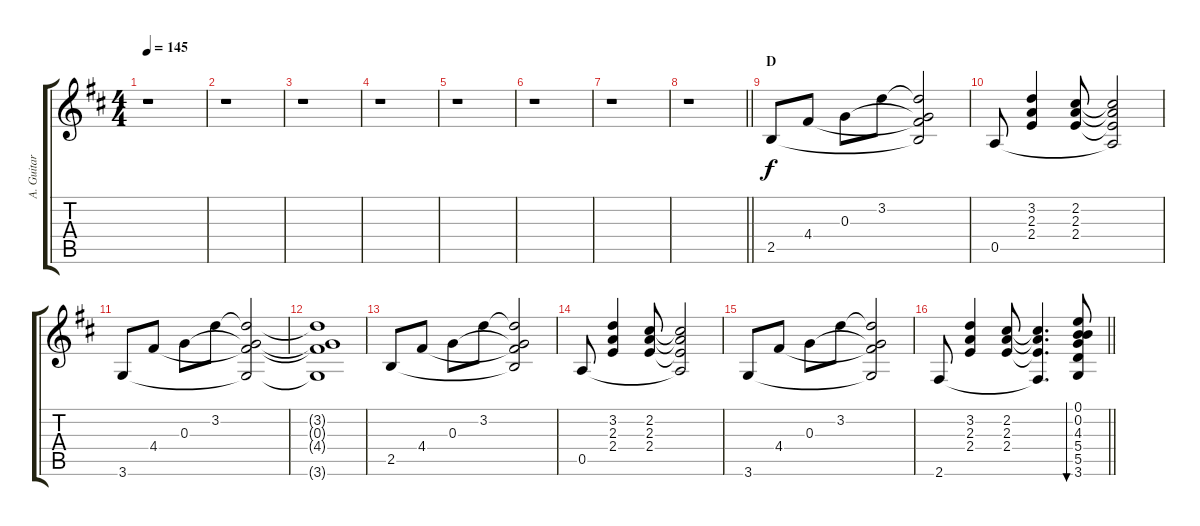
\track ("A. Guitar" "A. Guitar") {instrument acousticguitarsteel}
\staff {score tabs}
\tuning (E4 B3 G3 D3 A2 E2) {hide}
\ts (4 4)
\tempo 145
\clef g2
\ks d
r.1{dy f} |
r.1 |
r.1 |
r.1 |
r.1 |
r.1 |
r.1 |
\barLineRight lightlight
r.1 |
\section ("" "D")
2.5.8 4.4.8 0.3.8 3.2.8 (3.2{t} 0.3{t} 4.4{t} 2.5{t}).2 |
0.5.8 (3.2 2.3 2.4).4 (2.2 2.3 2.4).8 (2.2{t} 2.3{t} 2.4{t} 0.5{t}).2 |
3.6.8 4.4.8 0.3.8 3.2.8 (3.2{t} 0.3{t} 4.4{t} 3.6{t}).2 |
(3.2{t} 0.3{t} 4.4{t} 3.6{t}).1 |
2.5.8 4.4.8 0.3.8 3.2.8 (3.2{t} 0.3{t} 4.4{t} 2.5{t}).2 |
0.5.8 (3.2 2.3 2.4).4 (2.2 2.3 2.4).8 (2.2{t} 2.3{t} 2.4{t} 0.5{t}).2 |
3.6.8 4.4.8 0.3.8 3.2.8 (3.2{t} 0.3{t} 4.4{t} 3.6{t}).2 |
\barLineRight lightlight
2.6.8 (3.2 2.3 2.4).4 (2.2 2.3 2.4).8 (2.2{t} 2.3{t} 2.4{t} 2.6{t}).4{d} (0.1 0.2 4.3 5.4 5.5 3.6).8{bu 120}
